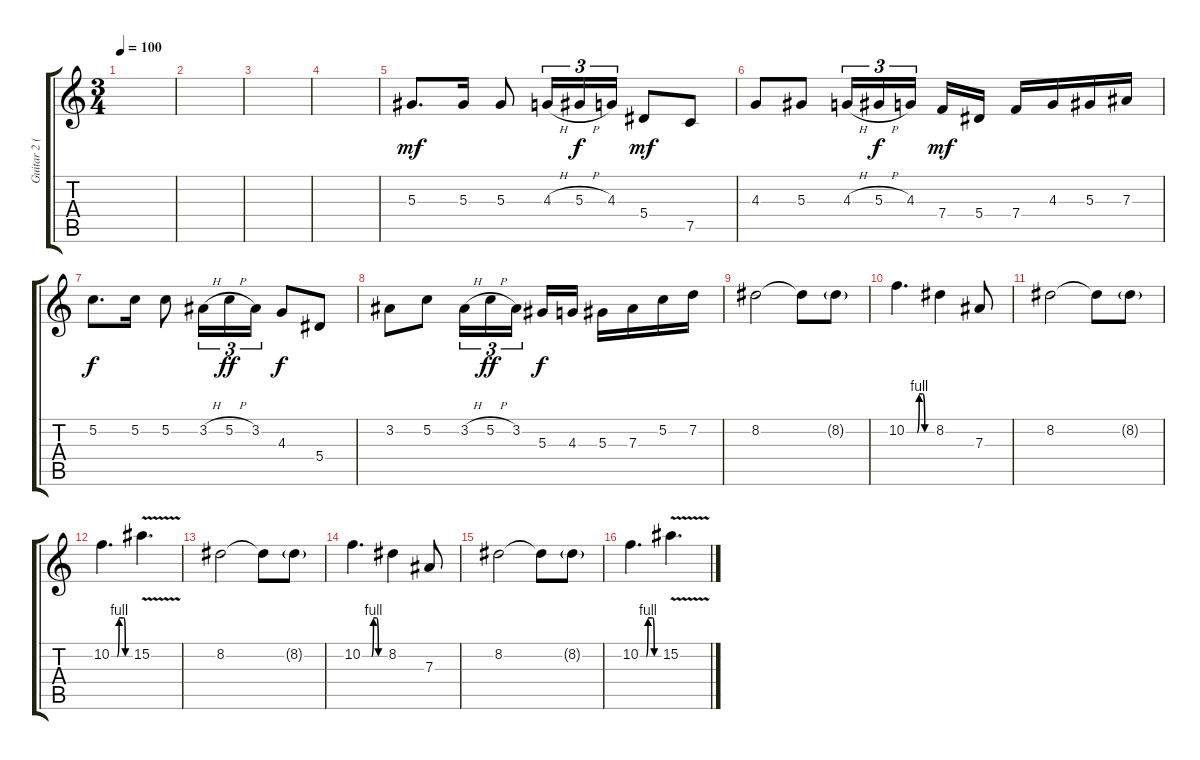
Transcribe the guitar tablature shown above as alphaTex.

\track ("Guitar 2 (Lead)" "Guitar 2 (") {instrument distortionguitar}
\staff {score tabs}
\tuning (C4 G3 Eb3 Bb2 F2 C2) {hide}
\ts (3 4)
\tempo 100
\clef g2
\ks c
|
|
|
|
5.3.8{d dy mf} 5.3.16 5.3.8 4.3{h}.16{tu (3 2)} 5.3{h}.16{tu (3 2) dy f} 4.3.16{tu (3 2)} 5.4.8{dy mf} 7.5.8 |
4.3.8 5.3.8 4.3{h}.16{tu (3 2)} 5.3{h}.16{tu (3 2) dy f} 4.3.16{tu (3 2) beam splitsecondary} 7.4.16{dy mf} 5.4.16 7.4.16 4.3.16 5.3.16 7.3.16 |
5.2.8{d dy f} 5.2.16 5.2.8 3.2{h}.16{tu (3 2)} 5.2{h}.16{tu (3 2) dy ff} 3.2.16{tu (3 2)} 4.3.8{dy f} 5.4.8 |
3.2.8 5.2.8 3.2{h}.16{tu (3 2)} 5.2{h}.16{tu (3 2) dy ff} 3.2.16{tu (3 2) beam splitsecondary} 5.3.16{dy f} 4.3.16 5.3.16 7.3.16 5.2.16 7.2.16 |
8.2.2 8.2{t}.8 8.2{g}.8 |
10.2{be (custom 0 0 25 0 30 4 38 4 43 0 60 0)}.4{d} 8.2.4 7.3.8 |
8.2.2 8.2{t}.8 8.2{g}.8 |
10.2{be (custom 0 0 19 0 25 4 40 4 45 0 60 0)}.4{d} 15.2{v}.4{d} |
8.2.2 8.2{t}.8 8.2{g}.8 |
10.2{be (custom 0 0 25 0 30 4 38 4 43 0 60 0)}.4{d} 8.2.4 7.3.8 |
8.2.2 8.2{t}.8 8.2{g}.8 |
10.2{be (custom 0 0 19 0 25 4 40 4 45 0 60 0)}.4{d} 15.2{v}.4{d}
